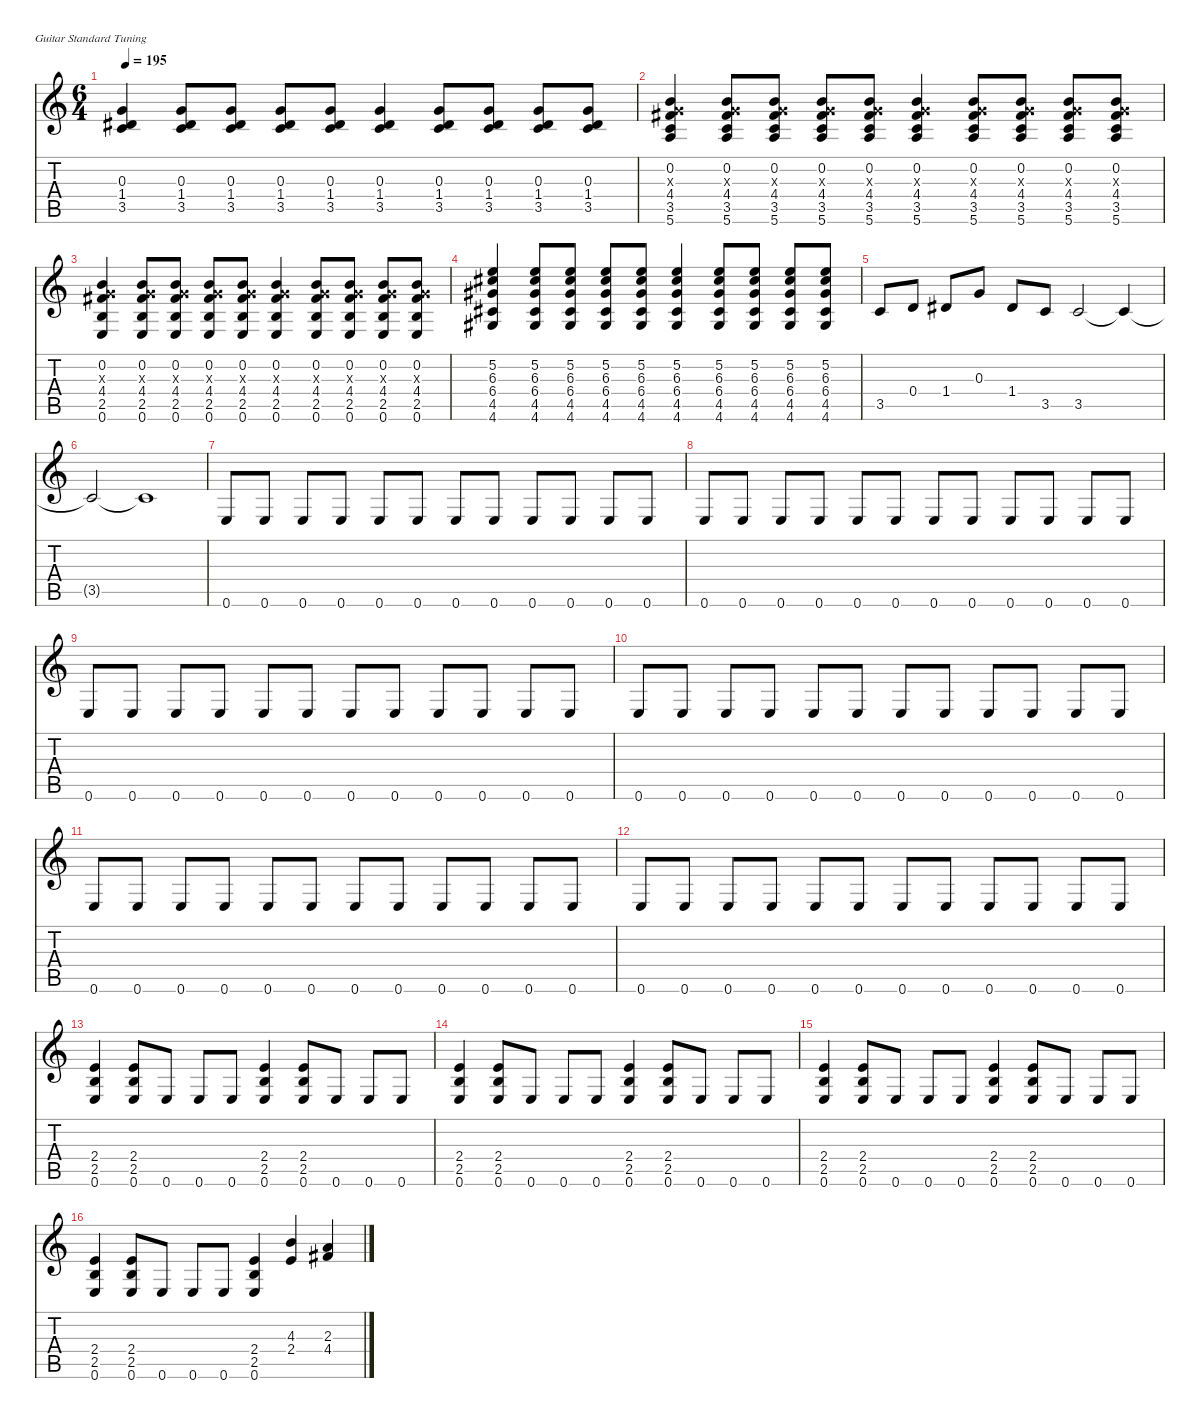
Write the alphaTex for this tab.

\defaultSystemsLayout 4
\hideDynamics
\bracketExtendMode nobrackets
\singleTrackTrackNamePolicy hidden
\multiTrackTrackNamePolicy hidden
\firstSystemTrackNameMode fullname
\firstSystemTrackNameOrientation horizontal
\otherSystemsTrackNameOrientation horizontal
\track ("Guitar 2" "dist.guit.") {mute instrument distortionguitar}
\staff {score tabs}
\tuning (E4 B3 G3 D3 A2 E2)
\ts (6 4)
\tempo 195
\clef g2
\ks c
(0.3 1.4{acc #} 3.5).4{dy f beam Up} (0.3 1.4{acc #} 3.5).8{beam Up} (0.3 1.4{acc #} 3.5).8{beam Up} (0.3 1.4{acc #} 3.5).8{beam Up} (0.3 1.4{acc #} 3.5).8{beam Up} (0.3 1.4{acc #} 3.5).4{beam Up} (0.3 1.4{acc #} 3.5).8{beam Up} (0.3 1.4{acc #} 3.5).8{beam Up} (0.3 1.4{acc #} 3.5).8{beam Up} (0.3 1.4{acc #} 3.5).8{beam Up} |
(0.2 0.3{x} 4.4{acc #} 3.5 5.6).4{beam Up} (0.2 0.3{x} 4.4{acc #} 3.5 5.6).8{beam Up} (0.2 0.3{x} 4.4{acc #} 3.5 5.6).8{beam Up} (0.2 0.3{x} 4.4{acc #} 3.5 5.6).8{beam Up} (0.2 0.3{x} 4.4{acc #} 3.5 5.6).8{beam Up} (0.2 0.3{x} 4.4{acc #} 3.5 5.6).4{beam Up} (0.2 0.3{x} 4.4{acc #} 3.5 5.6).8{beam Up} (0.2 0.3{x} 4.4{acc #} 3.5 5.6).8{beam Up} (0.2 0.3{x} 4.4{acc #} 3.5 5.6).8{beam Up} (0.2 0.3{x} 4.4{acc #} 3.5 5.6).8{beam Up} |
(0.2 0.3{x} 4.4{acc #} 2.5 0.6).4{beam Up} (0.2 0.3{x} 4.4{acc #} 2.5 0.6).8{beam Up} (0.2 0.3{x} 4.4{acc #} 2.5 0.6).8{beam Up} (0.2 0.3{x} 4.4{acc #} 2.5 0.6).8{beam Up} (0.2 0.3{x} 4.4{acc #} 2.5 0.6).8{beam Up} (0.2 0.3{x} 4.4{acc #} 2.5 0.6).4{beam Up} (0.2 0.3{x} 4.4{acc #} 2.5 0.6).8{beam Up} (0.2 0.3{x} 4.4{acc #} 2.5 0.6).8{beam Up} (0.2 0.3{x} 4.4{acc #} 2.5 0.6).8{beam Up} (0.2 0.3{x} 4.4{acc #} 2.5 0.6).8{beam Up} |
(5.2 6.3{acc #} 6.4{acc #} 4.5{acc #} 4.6{acc #}).4{beam Up} (5.2 6.3{acc #} 6.4{acc #} 4.5{acc #} 4.6{acc #}).8{beam Up} (5.2 6.3{acc #} 6.4{acc #} 4.5{acc #} 4.6{acc #}).8{beam Up} (5.2 6.3{acc #} 6.4{acc #} 4.5{acc #} 4.6{acc #}).8{beam Up} (5.2 6.3{acc #} 6.4{acc #} 4.5{acc #} 4.6{acc #}).8{beam Up} (5.2 6.3{acc #} 6.4{acc #} 4.5{acc #} 4.6{acc #}).4{beam Up} (5.2 6.3{acc #} 6.4{acc #} 4.5{acc #} 4.6{acc #}).8{beam Up} (5.2 6.3{acc #} 6.4{acc #} 4.5{acc #} 4.6{acc #}).8{beam Up} (5.2 6.3{acc #} 6.4{acc #} 4.5{acc #} 4.6{acc #}).8{beam Up} (5.2 6.3{acc #} 6.4{acc #} 4.5{acc #} 4.6{acc #}).8{beam Up} |
3.5.8{instrument acousticguitarsteel beam Up} 0.4.8{beam Up} 1.4{acc #}.8{beam Up} 0.3.8{beam Up} 1.4{acc #}.8{beam Up} 3.5.8{beam Up} 3.5.2{beam Up} 3.5{t}.4{beam Up} |
3.5{t}.2{beam Up} 3.5{t}.1{beam Up} |
0.6.8{instrument electricguitarmuted beam Up} 0.6.8{beam Up} 0.6.8{beam Up} 0.6.8{beam Up} 0.6.8{beam Up} 0.6.8{beam Up} 0.6.8{beam Up} 0.6.8{beam Up} 0.6.8{beam Up} 0.6.8{beam Up} 0.6.8{beam Up} 0.6.8{beam Up} |
0.6.8{instrument electricguitarmuted beam Up} 0.6.8{beam Up} 0.6.8{beam Up} 0.6.8{beam Up} 0.6.8{beam Up} 0.6.8{beam Up} 0.6.8{beam Up} 0.6.8{beam Up} 0.6.8{beam Up} 0.6.8{beam Up} 0.6.8{beam Up} 0.6.8{beam Up} |
0.6.8{instrument electricguitarmuted beam Up} 0.6.8{beam Up} 0.6.8{beam Up} 0.6.8{beam Up} 0.6.8{beam Up} 0.6.8{beam Up} 0.6.8{beam Up} 0.6.8{beam Up} 0.6.8{beam Up} 0.6.8{beam Up} 0.6.8{beam Up} 0.6.8{beam Up} |
0.6.8{instrument electricguitarmuted beam Up} 0.6.8{beam Up} 0.6.8{beam Up} 0.6.8{beam Up} 0.6.8{beam Up} 0.6.8{beam Up} 0.6.8{beam Up} 0.6.8{beam Up} 0.6.8{beam Up} 0.6.8{beam Up} 0.6.8{beam Up} 0.6.8{beam Up} |
0.6.8{instrument electricguitarmuted beam Up} 0.6.8{beam Up} 0.6.8{beam Up} 0.6.8{beam Up} 0.6.8{beam Up} 0.6.8{beam Up} 0.6.8{beam Up} 0.6.8{beam Up} 0.6.8{beam Up} 0.6.8{beam Up} 0.6.8{beam Up} 0.6.8{beam Up} |
0.6.8{instrument electricguitarmuted beam Up} 0.6.8{beam Up} 0.6.8{beam Up} 0.6.8{beam Up} 0.6.8{beam Up} 0.6.8{beam Up} 0.6.8{beam Up} 0.6.8{beam Up} 0.6.8{beam Up} 0.6.8{beam Up} 0.6.8{beam Up} 0.6.8{beam Up} |
(2.4 2.5 0.6).4{instrument distortionguitar beam Up} (2.4 2.5 0.6).8{beam Up} 0.6.8{beam Up} 0.6.8{beam Up} 0.6.8{beam Up} (2.4 2.5 0.6).4{beam Up} (2.4 2.5 0.6).8{beam Up} 0.6.8{beam Up} 0.6.8{beam Up} 0.6.8{beam Up} |
(2.4 2.5 0.6).4{instrument distortionguitar beam Up} (2.4 2.5 0.6).8{beam Up} 0.6.8{beam Up} 0.6.8{beam Up} 0.6.8{beam Up} (2.4 2.5 0.6).4{beam Up} (2.4 2.5 0.6).8{beam Up} 0.6.8{beam Up} 0.6.8{beam Up} 0.6.8{beam Up} |
(2.4 2.5 0.6).4{instrument distortionguitar beam Up} (2.4 2.5 0.6).8{beam Up} 0.6.8{beam Up} 0.6.8{beam Up} 0.6.8{beam Up} (2.4 2.5 0.6).4{beam Up} (2.4 2.5 0.6).8{beam Up} 0.6.8{beam Up} 0.6.8{beam Up} 0.6.8{beam Up} |
(2.4 2.5 0.6).4{instrument distortionguitar beam Up} (2.4 2.5 0.6).8{beam Up} 0.6.8{beam Up} 0.6.8{beam Up} 0.6.8{beam Up} (2.4 2.5 0.6).4{beam Up} (4.3 2.4).4{beam Up} (2.3 4.4{acc #}).4{beam Up}
